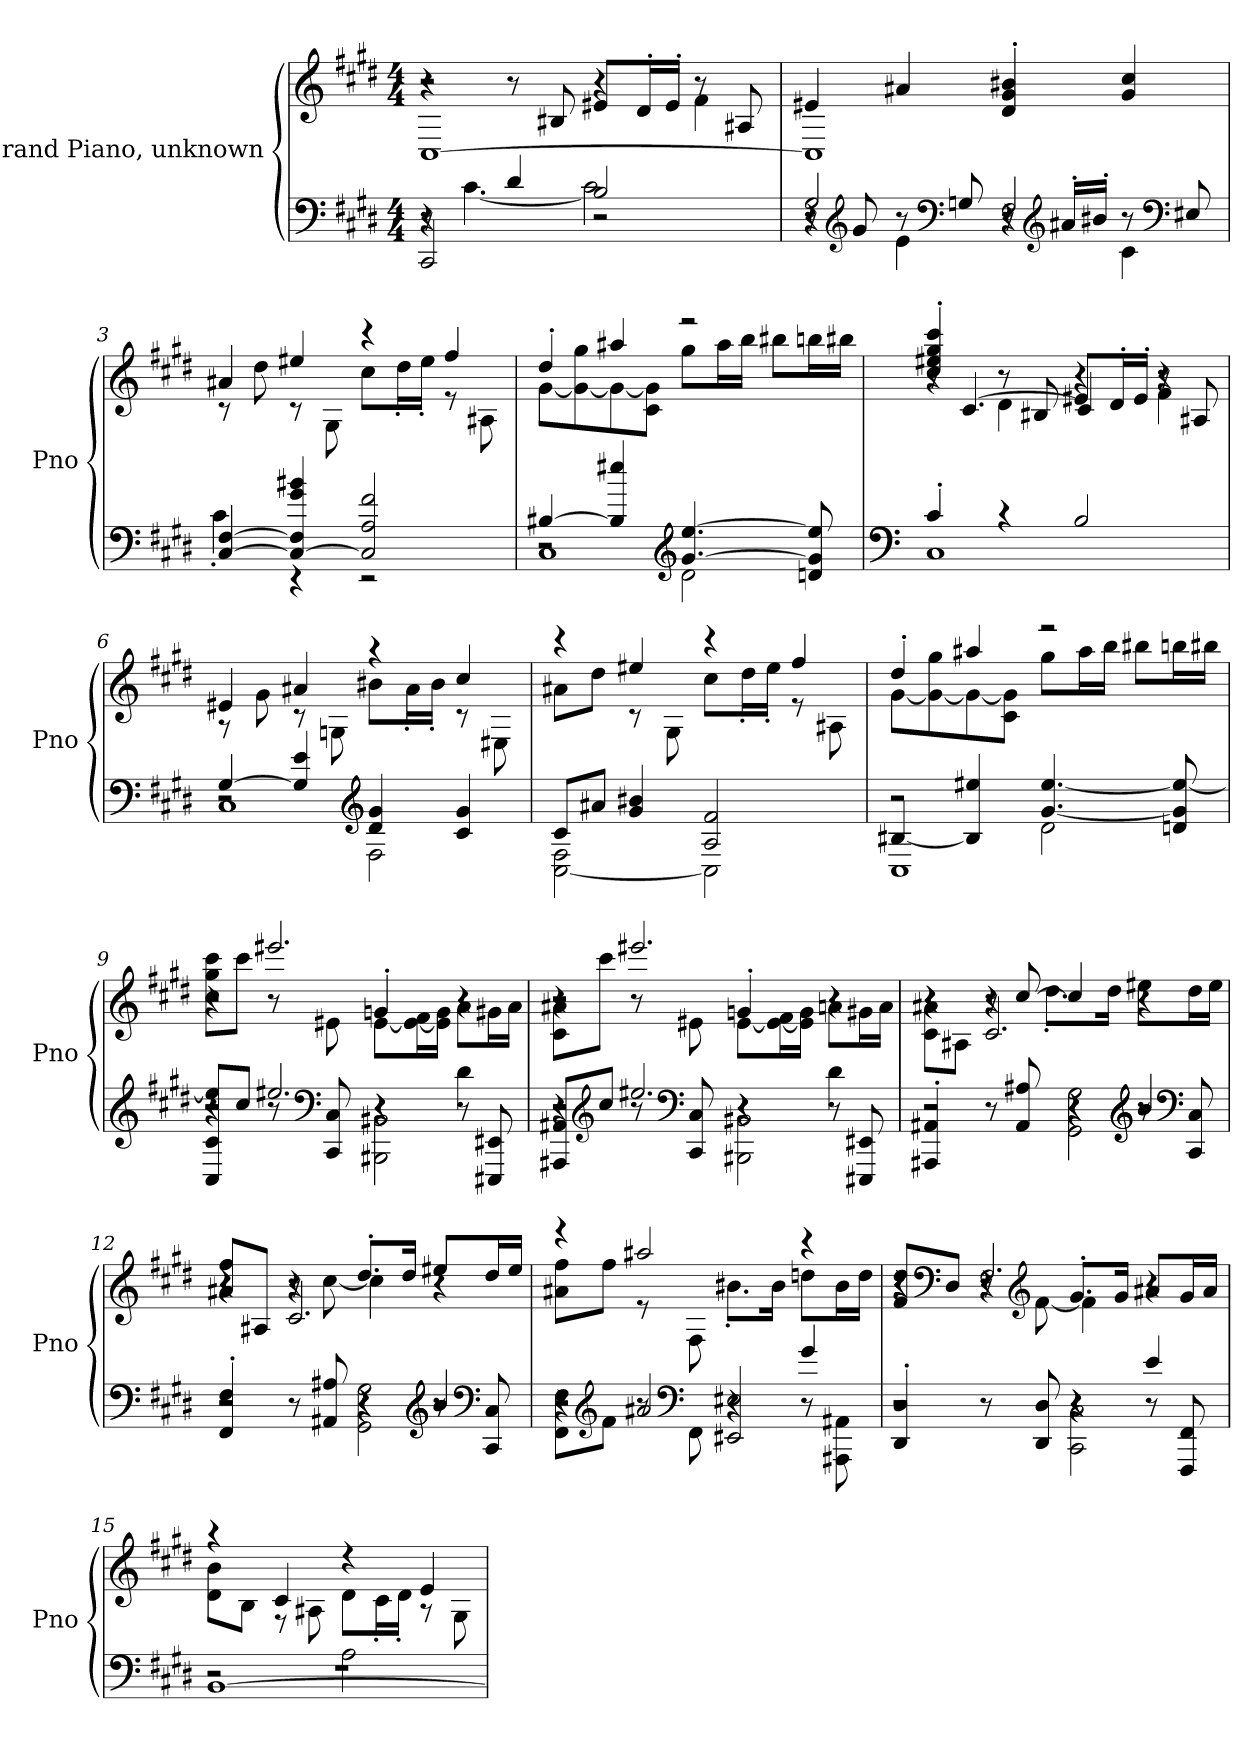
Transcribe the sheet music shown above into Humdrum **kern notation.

**kern	**kern
*part1	*part1
*staff2	*staff1
*I"Grand Piano, unknown	*
*I'Pno	*
*clefF4	*clefG2
*k[f#c#g#d#]	*k[f#c#g#d#]
*M4/4	*M4/4
*MM120	*MM120
=1	=1
*^	*^
*	*^	*	*^
4r	8r	2CC#/	4r	2r	[1C#
.	[4.c#\	.	.	.	.
4d#/	.	.	8r	.	.
.	.	.	8B#X/	.	.
2B/	2c#\]	2r	8e#X/L	4r	.
.	.	.	16d#'/L	.	.
.	.	.	16e#'/JJ	.	.
.	.	.	8r	4f#\	.
.	.	.	8A#X/	.	.
*	*	*	*	*v	*v
=2	=2	=2	=2	=2
8r	4r	2G#/	4e#X/	1C#]
*clefG2	*	*	*	*
8g#/	.	.	.	.
8r	4e\	.	4a#X/	.
*clefF4	*	*	*	*
8Gn/	.	.	.	.
8r	4r	2F#/	4d#/' 4g#/' 4b#X/'	.
*clefG2	*	*	*	*
16a#X'/LL	.	.	.	.
16b#X'/JJ	.	.	.	.
8r	4c#\	.	4g#/ 4cc#/	.
*clefF4	*	*	*	*
8E#X/	.	.	.	.
*	*v	*v	*	*
!!LO:LB:g=z	!!
=3	=3	=3	=3
[4C#/ [4F#/	4c#'\	4a#X/	8r
.	.	.	8dd#\
4C#/_ 4F#/] 4g#/ 4b#X/	4r	4ee#X/	8r
.	.	.	8G#\
2C#/] 2A/ 2f#/	2r	4r	8cc#\L
.	.	.	16dd#'\L
.	.	.	16ee#'\JJ
.	.	4ff#/	8r
.	.	.	8A#X\
=4	=4	=4	=4
*	*^	*	*
[4B#X/	2r	1C#	4dd#'/	[8g#\L
.	.	.	.	8g#\_ 8gg#\
4B#/] 4ee#X/	.	.	4aa#X/	8g#\_
.	.	.	.	8c#\ 8g#\]J
*clefG2	*	*	*	*
[4.g#/ [4.ee#/	2d#\	.	2r	8gg#\L
.	.	.	.	16aa#\L
.	.	.	.	16bb\JJ
.	.	.	.	8bb#X\L
8dn/ 8g#/] 8ee#/]	.	.	.	16bbn\L
.	.	.	.	16bb#X\JJ
*v	*v	*v	*	*
*	*v	*v
=5	=5
*clefF4	*
*^	*^
*	*	*	*^
4c#'/	1C#	4cc#/' 4ee#X/' 4gg#/' 4ccc#/'	4r	8r
.	.	.	.	[4.c#/
4r	.	8r	4d#\	.
.	.	8B#X/	.	.
2B/	.	8e#X/L	4r	4c#/]
.	.	16d#'/L	.	.
.	.	16e#'/JJ	.	.
.	.	8r	4f#\	4r
.	.	8A#X/	.	.
*	*	*	*v	*v
!!LO:LB:g=z
=6	=6	=6	=6
*	*^	*	*
[4G#/	2r	1C#	4e#X/	8r
.	.	.	.	8g#\
4G#/] 4e/	.	.	4a#X/	8r
.	.	.	.	8Gn\
*clefG2	*	*	*	*
4d#/ 4g#/	2F#\	.	4r	8b#X\L
.	.	.	.	16a#'\L
.	.	.	.	16b#'\JJ
4c#/ 4g#/	.	.	4cc#/	8r
.	.	.	.	8E#X\
*	*v	*v	*	*
=7	=7	=7	=7
8c#/L	[2C#\ 2F#\	4r	8a#X\L
8a#X/J	.	.	8dd#\J
4g#/ 4b#X/	.	4ee#X/	8r
.	.	.	8G#\
2A/ 2f#/	2C#\]	4r	8cc#\L
.	.	.	16dd#'\L
.	.	.	16ee#'\JJ
.	.	4ff#/	8r
.	.	.	8A#X\
=8	=8	=8	=8
*	*^	*	*
1C#	[4B#X/	2r	4dd#'/	[8g#\L
.	.	.	.	8g#\_ 8gg#\
.	4B#/] 4ee#X/	.	4aa#X/	8g#\_
.	.	.	.	8c#\ 8g#\]J
.	[4.g#/ [4.ee#/	2d#\	2r	8gg#\L
.	.	.	.	16aa#\L
.	.	.	.	16bb\JJ
.	.	.	.	8bb#X\L
.	8dn/ 8g#/] 8ee#/_	.	.	16bbn\L
.	.	.	.	16bb#X\JJ
!!LO:LB:g=z
=9	=9	=9	=9	=9
*	*	*^	*	*^
4r	2r	8C#/ 8c#/ 8ee#/]L	2r	4r	8cc#\ 8gg#\ 8ccc#\L	2r
.	.	8cc#/J	.	.	8ccc#\J	.
2.ee#X/	.	8r	.	2.eee#X/	8r	.
*clefF4	*	*	*	*	*	*
.	.	8CC#/ 8C#/	.	.	8e#X\	.
.	4r	4r	2BBB#X\ 2BB#X\	.	[8e#\L	4gn'/
.	.	.	.	.	16e#\_ 16f#\L	.
.	.	.	.	.	16e#\] 16g\JJ	.
.	4d#\	8r	.	.	8a\L	4r
.	.	8EEE#X/ 8EE#X/	.	.	16g#X\L	.
.	.	.	.	.	16a\JJ	.
=10	=10	=10	=10	=10	=10	=10
4r	2r	8AAA#X/ 8AA#X/L	2r	4r	8c#\ 8a#X\L	2r
*clefG2	*	*	*	*	*	*
.	.	8cc#/J	.	.	8ccc#\J	.
2.ee#X/	.	8r	.	2.eee#X/	8r	.
*clefF4	*	*	*	*	*	*
.	.	8CC#/ 8C#/	.	.	8e#X\	.
.	4r	4r	2BBB#X\ 2BB#X\	.	[8e#\L	4gn'/
.	.	.	.	.	16e#\_ 16f#\L	.
.	.	.	.	.	16e#\] 16g\JJ	.
.	4d#\	8r	.	.	8an\L	4r
.	.	8EEE#X/ 8EE#X/	.	.	16g#X\L	.
.	.	.	.	.	16a\JJ	.
*	*	*v	*v	*	*	*
!!LO:LB:g=z	!!	!!
=11	=11	=11	=11	=11	=11
2r	2r	4AAA#X/' 4AA#X/'	4r	8c#\ 8a#X\L	4r
.	.	.	.	8A#X\J	.
.	.	8r	8r	4r	2.c#/
.	.	8AA#/ 8A#X/	[8cc#/	.	.
4r	2GG#\ 2G#\	4r	4cc#/]	8.dd#'\L	.
.	.	.	.	16dd#\Jk	.
*clefG2	*	*	*	*	*
4b/	.	8r	4r	8ee#X\L	.
*clefF4	*	*	*	*	*
.	.	8CC#/ 8C#/	.	16dd#\L	.
.	.	.	.	16ee#\JJ	.
=12	=12	=12	=12	=12	=12
2r	2r	4FF#/' 4F#/'	8a#X/ 8ff#/L	4r	4r
.	.	.	8A#X/J	.	.
.	.	8r	4r	8r	2.c#/
.	.	8AA#X/ 8A#X/	.	[8cc#\	.
4r	2GG#\ 2G#\	4r	8.dd#'/L	4cc#\]	.
.	.	.	16dd#/Jk	.	.
*clefG2	*	*	*	*	*
4b/	.	8r	8ee#X/L	4r	.
*clefF4	*	*	*	*	*
.	.	8CC#/ 8C#/	16dd#/L	.	.
.	.	.	16ee#/JJ	.	.
*	*	*	*	*v	*v
!!LO:PB:g=z
=13	=13	=13	=13	=13
4r	8FF#\ 8F#\L	2r	4r	8a#X\ 8ff#\L
*clefG2	*	*	*	*
.	8f#\J	.	.	8ff#\J
2a#X/	8r	.	2aa#X/	8r
*clefF4	*	*	*	*
.	8FF#\	.	.	8F#\
.	4r	2EE#X/ 2E#X/	.	8.b#X'\L
.	.	.	.	16b#\Jk
4g#/	8r	.	4r	8ddn\L
.	8AAA#X\ 8AA#X\	.	.	16b#\L
.	.	.	.	16dd\JJ
=14	=14	=14	=14	=14
*	*	*	*	*^
2r	2r	4DD#/' 4D#/'	8f#/ 8dd#/L	4r	4r
*	*	*	*clefF4	*	*
.	.	.	8D#/J	.	.
.	.	8r	4r	8r	2.F#/
*	*	*	*clefG2	*	*
.	.	8DD#/ 8D#/	.	[8f#\	.
4r	2CC#\ 2C#\	4r	8.g#'/L	4f#\]	.
.	.	.	16g#/Jk	.	.
4e/	.	8r	8a#X/L	4r	.
.	.	8FFF#/ 8FF#/	16g#/L	.	.
.	.	.	16a#/JJ	.	.
*	*	*	*	*v	*v
!!LO:LB:g=z
=15	=15	=15	=15	=15
1r	2r	[1BB	4r	8d#\ 8b\L
.	.	.	.	8B\J
.	.	.	4c#/	8r
.	.	.	.	8A#X\
.	2A\	.	4r	8d#\L
.	.	.	.	16c#'\L
.	.	.	.	16d#'\JJ
.	.	.	4e/	8r
.	.	.	.	8G#\
*v	*v	*v	*	*
*	*v	*v
=	=
*-	*-
